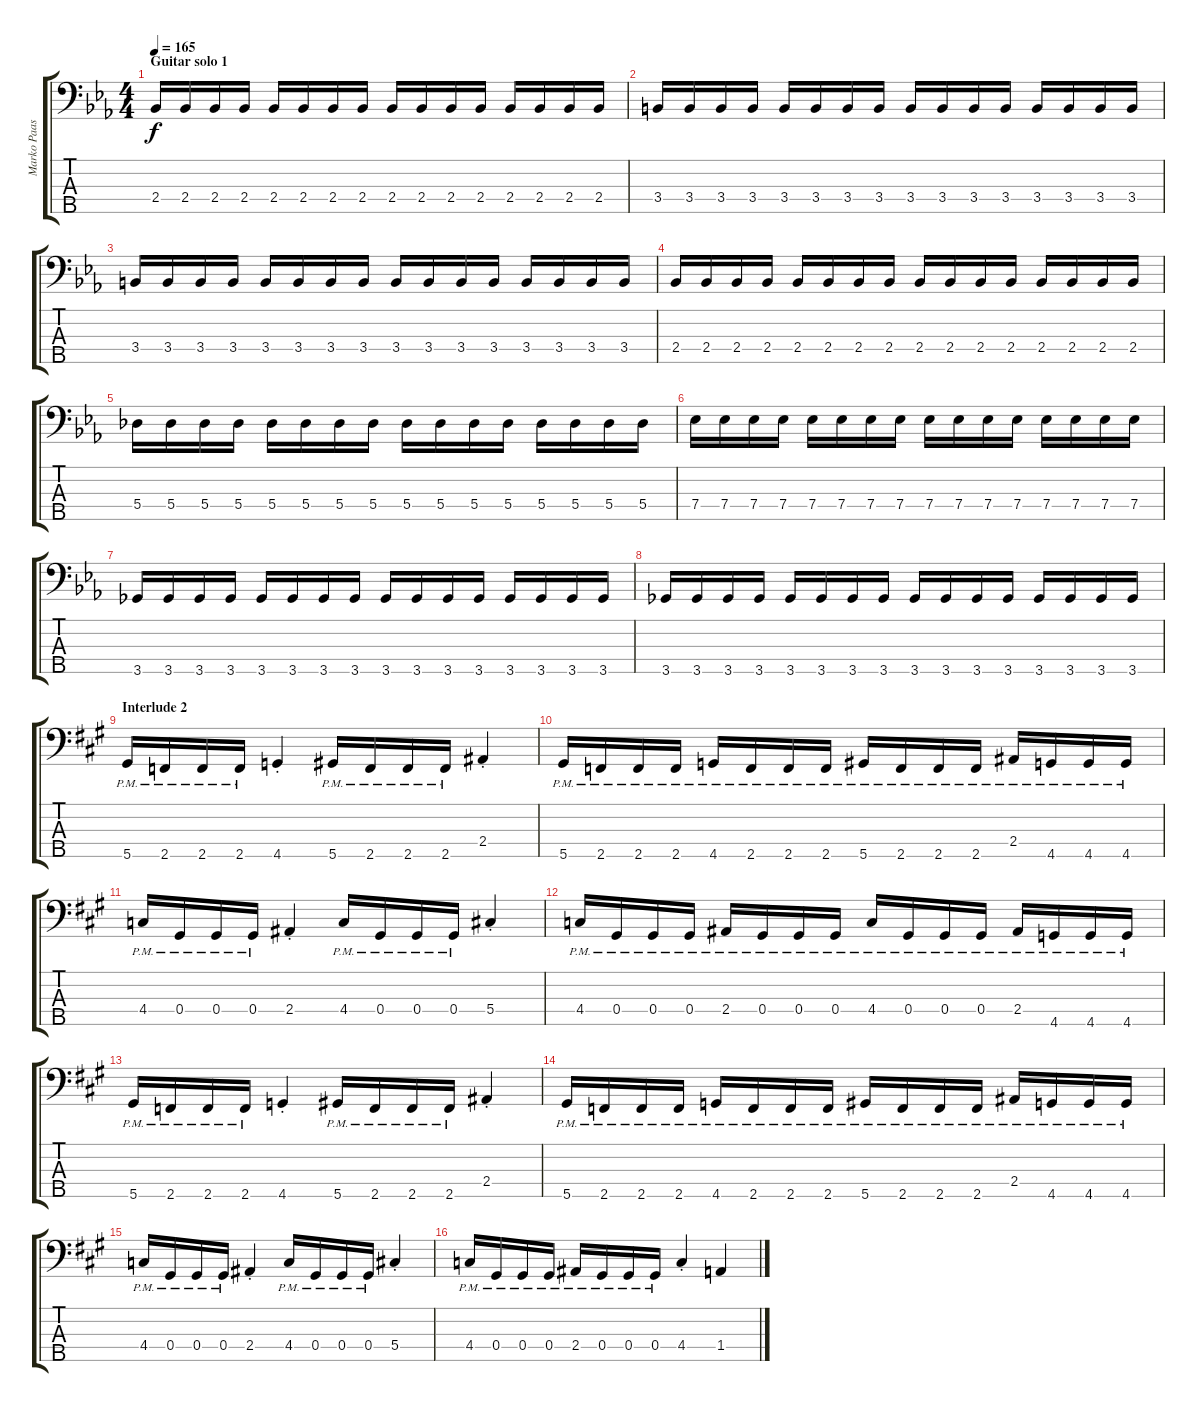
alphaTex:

\track ("Marko Paasikoski" "Marko Paas") {instrument electricbasspick}
\staff {score tabs}
\tuning (B2 Gb2 Db2 Ab1 Eb1) {hide}
\ts (4 4)
\section ("" "Guitar solo 1")
\tempo 165
\clef f4
\ks cminor
2.4.16{dy f} 2.4.16 2.4.16 2.4.16 2.4.16 2.4.16 2.4.16 2.4.16 2.4.16 2.4.16 2.4.16 2.4.16 2.4.16 2.4.16 2.4.16 2.4.16 |
3.4.16 3.4.16 3.4.16 3.4.16 3.4.16 3.4.16 3.4.16 3.4.16 3.4.16 3.4.16 3.4.16 3.4.16 3.4.16 3.4.16 3.4.16 3.4.16 |
3.4.16 3.4.16 3.4.16 3.4.16 3.4.16 3.4.16 3.4.16 3.4.16 3.4.16 3.4.16 3.4.16 3.4.16 3.4.16 3.4.16 3.4.16 3.4.16 |
2.4.16 2.4.16 2.4.16 2.4.16 2.4.16 2.4.16 2.4.16 2.4.16 2.4.16 2.4.16 2.4.16 2.4.16 2.4.16 2.4.16 2.4.16 2.4.16 |
5.4.16 5.4.16 5.4.16 5.4.16 5.4.16 5.4.16 5.4.16 5.4.16 5.4.16 5.4.16 5.4.16 5.4.16 5.4.16 5.4.16 5.4.16 5.4.16 |
7.4.16 7.4.16 7.4.16 7.4.16 7.4.16 7.4.16 7.4.16 7.4.16 7.4.16 7.4.16 7.4.16 7.4.16 7.4.16 7.4.16 7.4.16 7.4.16 |
3.5.16 3.5.16 3.5.16 3.5.16 3.5.16 3.5.16 3.5.16 3.5.16 3.5.16 3.5.16 3.5.16 3.5.16 3.5.16 3.5.16 3.5.16 3.5.16 |
3.5.16 3.5.16 3.5.16 3.5.16 3.5.16 3.5.16 3.5.16 3.5.16 3.5.16 3.5.16 3.5.16 3.5.16 3.5.16 3.5.16 3.5.16 3.5.16 |
\section ("" "Interlude 2")
\ks f#minor
5.5{pm}.16 2.5{pm}.16 2.5{pm}.16 2.5{pm}.16 4.5{st}.4 5.5{pm}.16 2.5{pm}.16 2.5{pm}.16 2.5{pm}.16 2.4{st}.4 |
5.5{pm}.16 2.5{pm}.16 2.5{pm}.16 2.5{pm}.16 4.5{pm}.16 2.5{pm}.16 2.5{pm}.16 2.5{pm}.16 5.5{pm}.16 2.5{pm}.16 2.5{pm}.16 2.5{pm}.16 2.4{pm}.16 4.5{pm}.16 4.5{pm}.16 4.5{pm}.16 |
4.4{pm}.16 0.4{pm}.16 0.4{pm}.16 0.4{pm}.16 2.4{st}.4 4.4{pm}.16 0.4{pm}.16 0.4{pm}.16 0.4{pm}.16 5.4{st}.4 |
4.4{pm}.16 0.4{pm}.16 0.4{pm}.16 0.4{pm}.16 2.4{pm}.16 0.4{pm}.16 0.4{pm}.16 0.4{pm}.16 4.4{pm}.16 0.4{pm}.16 0.4{pm}.16 0.4{pm}.16 2.4{pm}.16 4.5{pm}.16 4.5{pm}.16 4.5{pm}.16 |
5.5{pm}.16 2.5{pm}.16 2.5{pm}.16 2.5{pm}.16 4.5{st}.4 5.5{pm}.16 2.5{pm}.16 2.5{pm}.16 2.5{pm}.16 2.4{st}.4 |
5.5{pm}.16 2.5{pm}.16 2.5{pm}.16 2.5{pm}.16 4.5{pm}.16 2.5{pm}.16 2.5{pm}.16 2.5{pm}.16 5.5{pm}.16 2.5{pm}.16 2.5{pm}.16 2.5{pm}.16 2.4{pm}.16 4.5{pm}.16 4.5{pm}.16 4.5{pm}.16 |
4.4{pm}.16 0.4{pm}.16 0.4{pm}.16 0.4{pm}.16 2.4{st}.4 4.4{pm}.16 0.4{pm}.16 0.4{pm}.16 0.4{pm}.16 5.4{st}.4 |
4.4{pm}.16 0.4{pm}.16 0.4{pm}.16 0.4{pm}.16 2.4{pm}.16 0.4{pm}.16 0.4{pm}.16 0.4{pm}.16 4.4{st}.4 1.4.4
